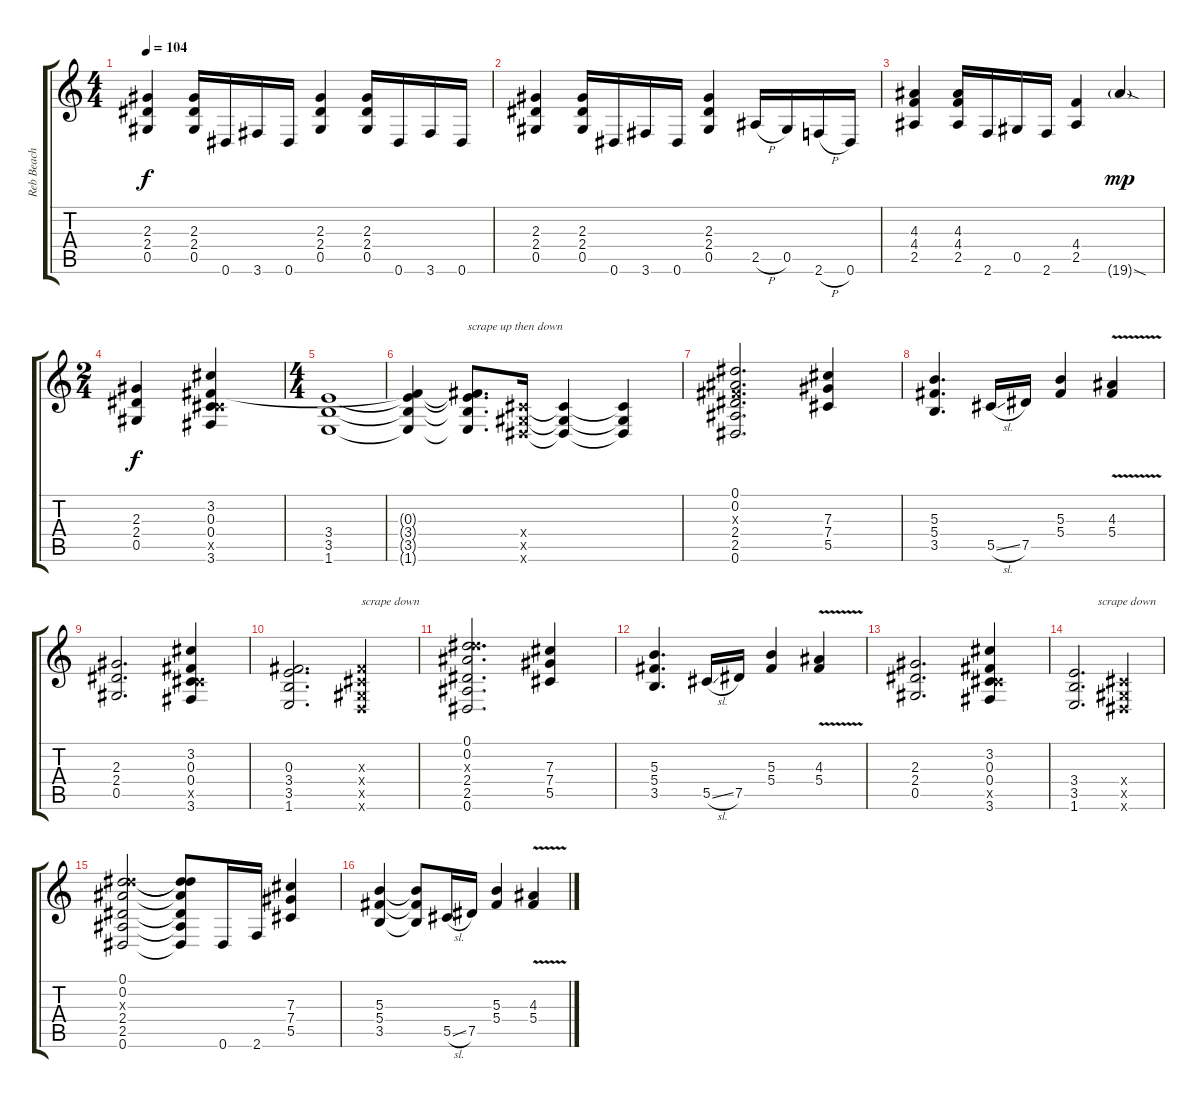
\track ("Reb Beach" "Reb Beach") {instrument distortionguitar}
\staff {score tabs}
\tuning (Eb4 Bb3 Gb3 Db3 Ab2 Eb2) {hide}
\ts (4 4)
\tempo 104
\clef g2
\ks c
(2.3 2.4 0.5).4{dy f} (2.3 2.4 0.5).16 0.6.16 3.6.16 0.6.16 (2.3 2.4 0.5).4 (2.3 2.4 0.5).16 0.6.16 3.6.16 0.6.16 |
(2.3 2.4 0.5).4 (2.3 2.4 0.5).16 0.6.16 3.6.16 0.6.16 (2.3 2.4 0.5).4 2.5{h}.16 0.5.16 2.6{h}.16 0.6.16 |
(4.3 4.4 2.5).4 (4.3 4.4 2.5).16 2.6.16 0.5.16 2.6.16 (4.4 2.5).4 19.6{sod g}.4{dy mp} |
\ts (2 4)
(2.3 2.4 0.5).4{dy f} (3.2 0.3 0.4 5.5{x} 3.6).4 |
\ts (4 4)
(3.4 3.5 1.6).1 |
(0.3{t} 3.4{t} 3.5{t} 1.6{t}).4 (0.3{t} 3.4{t} 3.5{t} 1.6{t}).8{d txt "scrape up then down"} (0.4{x} 0.5{x} 0.6{x}).16 (0.4{t} 0.5{t} 0.6{t}).4 (0.4{t} 0.5{t} 0.6{t}).4 |
(0.1 0.2 0.3{x} 2.4 2.5 0.6).2{d} (7.3 7.4 5.5).4 |
(5.3 5.4 3.5).4{d} 5.5{sl}.16 7.5.16 (5.3 5.4).4 (4.3{v} 5.4{v}).4 |
(2.3 2.4 0.5).2{d} (3.2 0.3 0.4 5.5{x} 3.6).4 |
(0.3 3.4 3.5 1.6).2{d} (0.3{x} 0.4{x} 0.5{x} -1.6{x}).4{txt "scrape down"} |
(0.1 0.2 9.3{x} 2.4 2.5 0.6).2{d} (7.3 7.4 5.5).4 |
(5.3 5.4 3.5).4{d} 5.5{sl}.16 7.5.16 (5.3 5.4).4 (4.3{v} 5.4{v}).4 |
(2.3 2.4 0.5).2{d} (3.2 0.3 0.4 5.5{x} 3.6).4 |
(3.4 3.5 1.6).2{d txt "        scrape down"} (0.4{x} 0.5{x} 0.6{x}).4 |
(0.1 0.2 9.3{x} 2.4 2.5 0.6).2 (0.1{t} 0.2{t} 9.3{t} 2.4{t} 2.5{t} 0.6{t}).8 0.6.16 2.6.16 (7.3 7.4 5.5).4 |
(5.3 5.4 3.5).4 (5.3{t} 5.4{t} 3.5{t}).8 5.5{sl}.16 7.5.16 (5.3 5.4).4 (4.3{v} 5.4{v}).4
